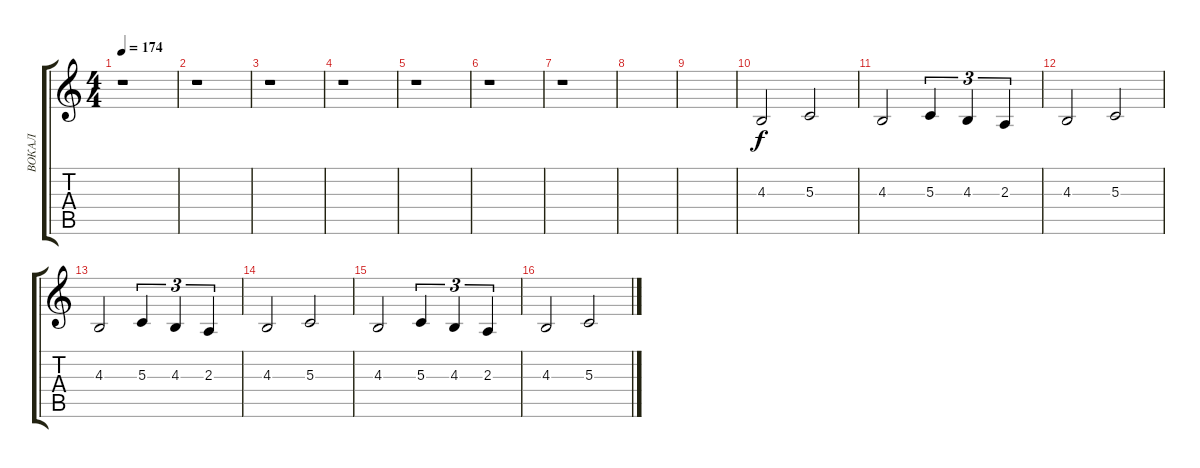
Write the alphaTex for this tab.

\track ("ВОКАЛ" "ВОКАЛ") {instrument sopranosax}
\staff {score tabs}
\tuning (E4 B3 G3 D3 A2 E2) {hide}
\ts (4 4)
\tempo 174
\clef g2
\ks c
r.1{dy f} |
r.1 |
r.1 |
r.1 |
r.1 |
r.1 |
r.1 |
|
|
4.3.2 5.3.2 |
4.3.2 5.3.4{tu (3 2)} 4.3.4{tu (3 2)} 2.3.4{tu (3 2)} |
4.3.2 5.3.2 |
4.3.2 5.3.4{tu (3 2)} 4.3.4{tu (3 2)} 2.3.4{tu (3 2)} |
4.3.2 5.3.2 |
4.3.2 5.3.4{tu (3 2)} 4.3.4{tu (3 2)} 2.3.4{tu (3 2)} |
4.3.2 5.3.2
